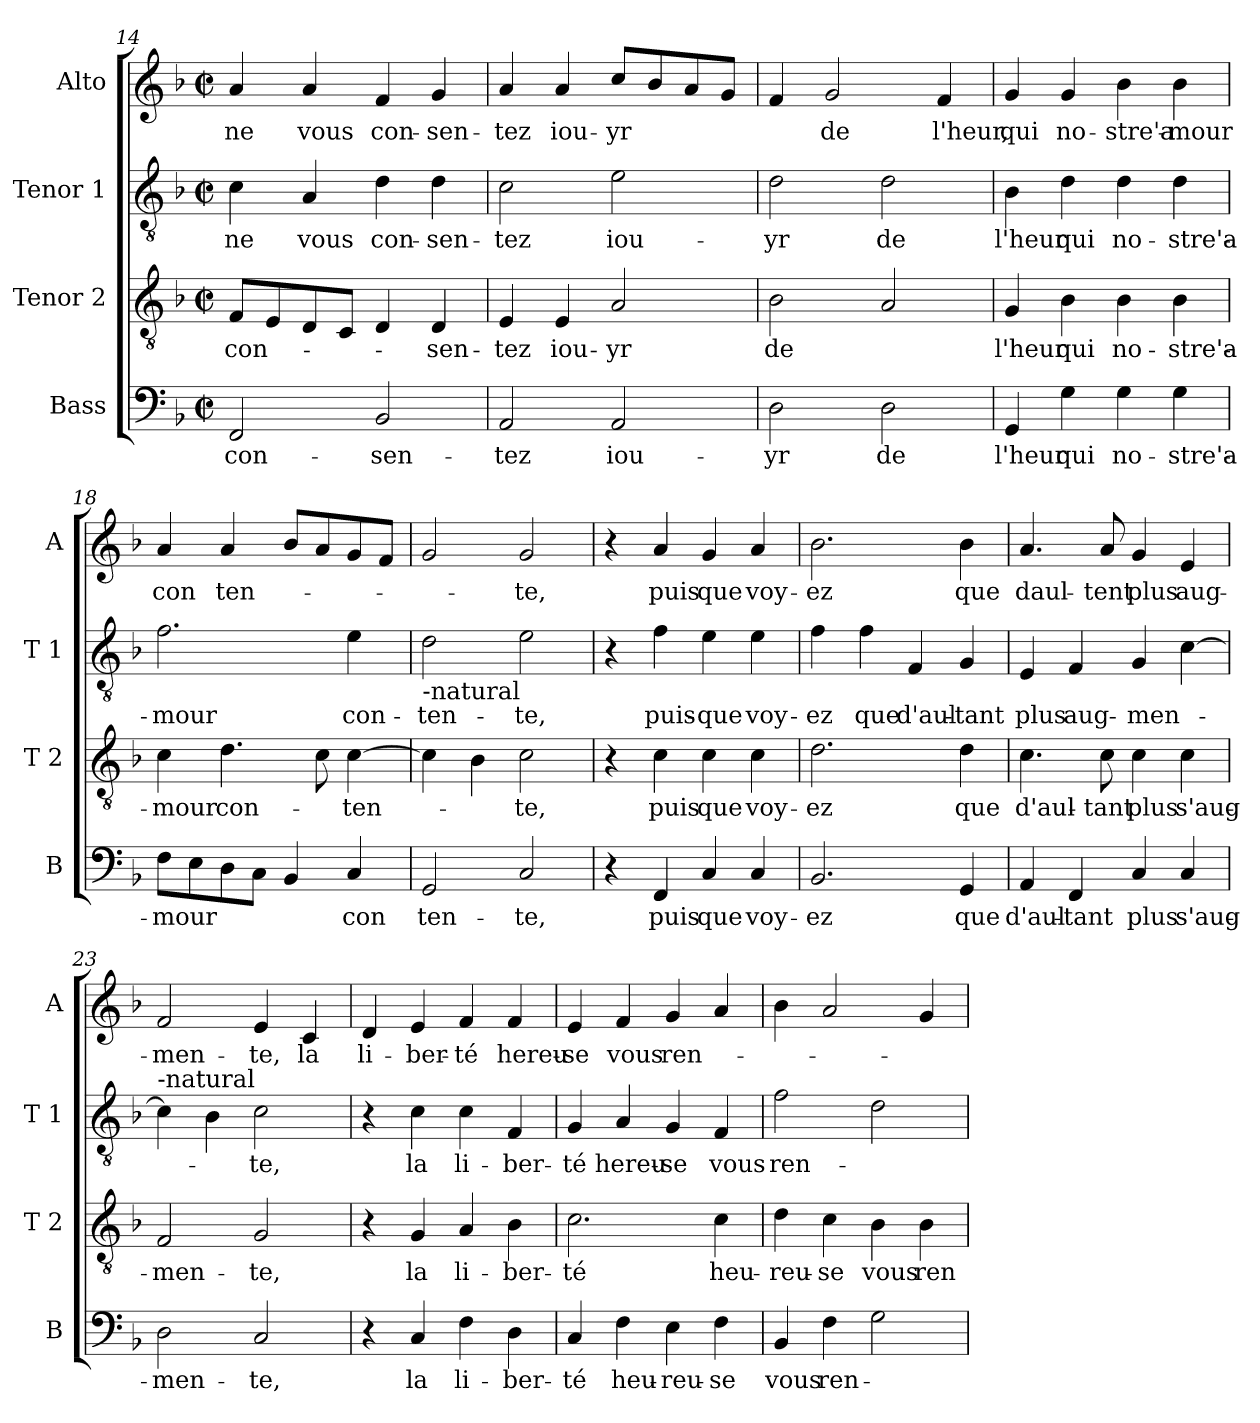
**kern	**text	**kern	**text	**kern	**text	**kern	**text
*part4	*part4	*part3	*part3	*part2	*part2	*part1	*part1
*staff4	*staff4	*staff3	*staff3	*staff2	*staff2	*staff1	*staff1
*I"Bass	*	*I"Tenor 2	*	*I"Tenor 1	*	*I"Alto	*
*I'B	*	*I'T 2	*	*I'T 1	*	*I'A	*
*clefF4	*	*clefGv2	*	*clefGv2	*	*clefG2	*
*k[b-]	*	*k[b-]	*	*k[b-]	*	*k[b-]	*
*F:	*	*F:	*	*F:	*	*F:	*
*M2/2	*	*M2/2	*	*M2/2	*	*M2/2	*
*met(c|)	*	*met(c|)	*	*met(c|)	*	*met(c|)	*
=14	=14	=14	=14	=14	=14	=14	=14
!	!LO:LY:b	!	!LO:LY:b	!	!LO:LY:b	!	!LO:LY:b
2FF/	con-	8F/L	con-	4c\	ne	4a/	ne
.	.	8E/	.	.	.	.	.
!	!	!	!	!	!LO:LY:b	!	!LO:LY:b
.	.	8D/	.	4A/	vous	4a/	vous
.	.	8C/J	.	.	.	.	.
!	!LO:LY:b	!	!	!	!LO:LY:b	!	!LO:LY:b
2BB-/	-sen-	4D/	.	4d\	con-	4f/	con-
!	!	!	!LO:LY:b	!	!LO:LY:b	!	!LO:LY:b
.	.	4D/	-sen-	4d\	-sen-	4g/	-sen-
=15	=15	=15	=15	=15	=15	=15	=15
!	!LO:LY:b	!	!LO:LY:b	!	!LO:LY:b	!	!LO:LY:b
2AA/	-tez	4E/	-tez	2c\	-tez	4a/	-tez
!	!	!	!LO:LY:b	!	!	!	!LO:LY:b
.	.	4E/	iou-	.	.	4a/	iou-
!	!LO:LY:b	!	!LO:LY:b	!	!LO:LY:b	!	!LO:LY:b
2AA/	iou-	2A/	-yr	2e\	iou-	8cc/L	-yr
.	.	.	.	.	.	8b-/	.
.	.	.	.	.	.	8a/	.
.	.	.	.	.	.	8g/J	.
=16	=16	=16	=16	=16	=16	=16	=16
!	!LO:LY:b	!	!LO:LY:b	!	!LO:LY:b	!	!
2D\	-yr	2B-\	de	2d\	-yr	4f/	.
!	!	!	!	!	!	!	!LO:LY:b
.	.	.	.	.	.	2g/	de
!	!LO:LY:b	!	!	!	!LO:LY:b	!	!
2D\	de	2A/	.	2d\	de	.	.
!	!	!	!	!	!	!	!LO:LY:b
.	.	.	.	.	.	4f/	l'heur,
!!LO:LB:g=z
=17	=17	=17	=17	=17	=17	=17	=17
!	!LO:LY:b	!	!LO:LY:b	!	!LO:LY:b	!	!LO:LY:b
4GG/	l'heur	4G/	l'heur	4B-\	l'heur	4g/	qui
!	!LO:LY:b	!	!LO:LY:b	!	!LO:LY:b	!	!LO:LY:b
4G\	qui	4B-\	qui	4d\	qui	4g/	no-
!	!LO:LY:b	!	!LO:LY:b	!	!LO:LY:b	!	!LO:LY:b
4G\	no-	4B-\	no-	4d\	no-	4b-\	-stre'a-
!	!LO:LY:b	!	!LO:LY:b	!	!LO:LY:b	!	!LO:LY:b
4G\	-stre'a-	4B-\	-stre'a-	4d\	-stre'a-	4b-\	-mour
=18	=18	=18	=18	=18	=18	=18	=18
!	!LO:LY:b	!	!LO:LY:b	!	!LO:LY:b	!	!LO:LY:b
8F\L	-mour	4c\	-mour	2.f\	-mour	4a/	con
8E\	.	.	.	.	.	.	.
!	!	!	!LO:LY:b	!	!	!	!LO:LY:b
8D\	.	4.d\	con-	.	.	4a/	ten-
8C\J	.	.	.	.	.	.	.
4BB-/	.	.	.	.	.	8b-/L	.
.	.	8c\	.	.	.	8a/	.
!	!LO:LY:b	!	!LO:LY:b	!	!LO:LY:b	!	!
4C/	con	[4c\	-ten-	4e\	con-	8g/	.
.	.	.	.	.	.	8f/J	.
=19	=19	=19	=19	=19	=19	=19	=19
!	!	!	!	!LO:TX:b:t=-natural	!	!	!
!	!LO:LY:b	!	!	!	!LO:LY:b	!	!
2GG/	ten-	4c\]	.	2d\	-ten-	2g/	.
.	.	4B-\	.	.	.	.	.
!	!LO:LY:b	!	!LO:LY:b	!	!LO:LY:b	!	!LO:LY:b
2C/	-te,	2c\	-te,	2e\	-te,	2g/	-te,
=20	=20	=20	=20	=20	=20	=20	=20
4r	.	4r	.	4r	.	4r	.
!	!LO:LY:b	!	!LO:LY:b	!	!LO:LY:b	!	!LO:LY:b
4FF/	puis	4c\	puis	4f\	puis-	4a/	puis
!	!LO:LY:b	!	!LO:LY:b	!	!LO:LY:b	!	!LO:LY:b
4C/	que	4c\	que	4e\	-que	4g/	que
!	!LO:LY:b	!	!LO:LY:b	!	!LO:LY:b	!	!LO:LY:b
4C/	voy-	4c\	voy-	4e\	voy-	4a/	voy-
=21	=21	=21	=21	=21	=21	=21	=21
!	!LO:LY:b	!	!LO:LY:b	!	!LO:LY:b	!	!LO:LY:b
2.BB-/	-ez	2.d\	-ez	4f\	-ez	2.b-\	-ez
!	!	!	!	!	!LO:LY:b	!	!
.	.	.	.	4f\	que	.	.
!	!	!	!	!	!LO:LY:b	!	!
.	.	.	.	4F/	d'aul-	.	.
!	!LO:LY:b	!	!LO:LY:b	!	!LO:LY:b	!	!LO:LY:b
4GG/	que	4d\	que	4G/	-tant	4b-\	que
!!LO:LB:g=z
=22	=22	=22	=22	=22	=22	=22	=22
!	!LO:LY:b	!	!LO:LY:b	!	!LO:LY:b	!	!LO:LY:b
4AA/	d'aul-	4.c\	d'aul-	4E/	plus	4.a/	daul-
!	!LO:LY:b	!	!	!	!LO:LY:b	!	!
4FF/	-tant	.	.	4F/	aug-	.	.
!	!	!	!LO:LY:b	!	!	!	!LO:LY:b
.	.	8c\	-tant	.	.	8a/	-tent
!	!LO:LY:b	!	!LO:LY:b	!	!LO:LY:b	!	!LO:LY:b
4C/	plus	4c\	plus	4G/	-men-	4g/	plus
!	!LO:LY:b	!	!LO:LY:b	!	!	!	!LO:LY:b
4C/	s'aug-	4c\	s'aug-	[4c\	.	4e/	aug-
=23	=23	=23	=23	=23	=23	=23	=23
!	!	!	!	!LO:TX:a:t=-natural	!	!	!
!	!LO:LY:b	!	!LO:LY:b	!	!	!	!LO:LY:b
2D\	-men-	2F/	-men-	4c\]	.	2f/	-men-
.	.	.	.	4B-\	.	.	.
!	!LO:LY:b	!	!LO:LY:b	!	!LO:LY:b	!	!LO:LY:b
2C/	-te,	2G/	-te,	2c\	-te,	4e/	-te,
!	!	!	!	!	!	!	!LO:LY:b
.	.	.	.	.	.	4c/	la
=24	=24	=24	=24	=24	=24	=24	=24
!	!	!	!	!	!	!	!LO:LY:b
4r	.	4r	.	4r	.	4d/	li-
!	!LO:LY:b	!	!LO:LY:b	!	!LO:LY:b	!	!LO:LY:b
4C/	la	4G/	la	4c\	la	4e/	-ber-
!	!LO:LY:b	!	!LO:LY:b	!	!LO:LY:b	!	!LO:LY:b
4F\	li-	4A/	li-	4c\	li-	4f/	-té
!	!LO:LY:b	!	!LO:LY:b	!	!LO:LY:b	!	!LO:LY:b
4D\	-ber-	4B-\	-ber-	4F/	-ber-	4f/	hereu-
=25	=25	=25	=25	=25	=25	=25	=25
!	!LO:LY:b	!	!LO:LY:b	!	!LO:LY:b	!	!LO:LY:b
4C/	-té	2.c\	-té	4G/	-té	4e/	-se
!	!LO:LY:b	!	!	!	!LO:LY:b	!	!LO:LY:b
4F\	heu-	.	.	4A/	hereu-	4f/	vous
!	!LO:LY:b	!	!	!	!LO:LY:b	!	!LO:LY:b
4E\	-reu-	.	.	4G/	-se	4g/	ren-
!	!LO:LY:b	!	!LO:LY:b	!	!LO:LY:b	!	!
4F\	-se	4c\	heu-	4F/	vous	4a/	.
=26	=26	=26	=26	=26	=26	=26	=26
!	!LO:LY:b	!	!LO:LY:b	!	!LO:LY:b	!	!
4BB-/	vous	4d\	-reu-	2f\	ren-	4b-\	.
!	!LO:LY:b	!	!LO:LY:b	!	!	!	!
4F\	ren-	4c\	-se	.	.	2a/	.
!	!	!	!LO:LY:b	!	!	!	!
2G\	.	4B-\	vous	2d\	.	.	.
!	!	!	!LO:LY:b	!	!	!	!
.	.	4B-\	ren-	.	.	4g/	.
=	=	=	=	=	=	=	=
*-	*-	*-	*-	*-	*-	*-	*-
